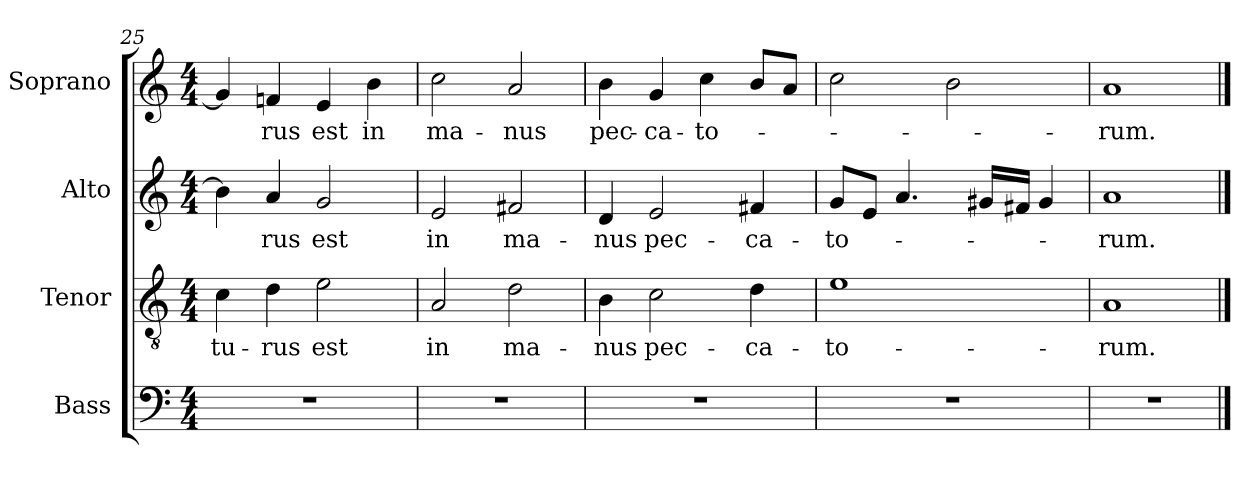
**kern	**kern	**text	**kern	**text	**kern	**text
*part4	*part3	*part3	*part2	*part2	*part1	*part1
*staff4	*staff3	*staff3	*staff2	*staff2	*staff1	*staff1
*I"Bass	*I"Tenor	*	*I"Alto	*	*I"Soprano	*
*I'B.	*I'T.	*	*I'A.	*	*I'S.	*
*clefF4	*clefGv2	*	*clefG2	*	*clefG2	*
*	*ITrd7c12	*	*	*	*	*
*k[]	*k[]	*	*k[]	*	*k[]	*
*C:	*C:	*	*C:	*	*C:	*
*M4/4	*M4/4	*	*M4/4	*	*M4/4	*
=25	=25	=25	=25	=25	=25	=25
!	!	!LO:LY:b:color=#000000	!	!	!	!
1r	4Ci\	-tu-	4bi\]	.	4gi/]	.
!	!	!LO:LY:b:color=#000000	!	!	!	!
!	!	!	!	!LO:LY:b:color=#000000	!	!
!	!	!	!	!	!	!LO:LY:b:color=#000000
.	4Di\	-rus	4ai/	-rus	4fni/	-rus
!	!	!LO:LY:b:color=#000000	!	!	!	!
!	!	!	!	!LO:LY:b:color=#000000	!	!
!	!	!	!	!	!	!LO:LY:b:color=#000000
.	2Ei\	est	2gi/	est	4ei/	est
!	!	!	!	!	!	!LO:LY:b:color=#000000
.	.	.	.	.	4bi\	in
=26	=26	=26	=26	=26	=26	=26
!	!	!LO:LY:b:color=#000000	!	!	!	!
!	!	!	!	!LO:LY:b:color=#000000	!	!
!	!	!	!	!	!	!LO:LY:b:color=#000000
1r	2AAi/	in	2ei/	in	2cci\	ma-
!	!	!LO:LY:b:color=#000000	!	!	!	!
!	!	!	!	!LO:LY:b:color=#000000	!	!
!	!	!	!	!	!	!LO:LY:b:color=#000000
.	2Di\	ma-	2f#Xi/	ma-	2ai/	-nus
=27	=27	=27	=27	=27	=27	=27
!	!	!LO:LY:b:color=#000000	!	!	!	!
!	!	!	!	!LO:LY:b:color=#000000	!	!
!	!	!	!	!	!	!LO:LY:b:color=#000000
1r	4BBi\	-nus	4di/	-nus	4bi\	pec-
!	!	!LO:LY:b:color=#000000	!	!	!	!
!	!	!	!	!LO:LY:b:color=#000000	!	!
!	!	!	!	!	!	!LO:LY:b:color=#000000
.	2Ci\	pec-	2ei/	pec-	4gi/	-ca-
!	!	!	!	!	!	!LO:LY:b:color=#000000
.	.	.	.	.	4cci\	-to-
!	!	!LO:LY:b:color=#000000	!	!	!	!
!	!	!	!	!LO:LY:b:color=#000000	!	!
.	4Di\	-ca-	4f#Xi/	-ca-	8bi/L	.
.	.	.	.	.	8ai/J	.
=28	=28	=28	=28	=28	=28	=28
!	!	!LO:LY:b:color=#000000	!	!	!	!
!	!	!	!	!LO:LY:b:color=#000000	!	!
1r	1Ei	-to-	8gi/L	-to-	2cci\	.
.	.	.	8ei/J	.	.	.
.	.	.	4.ai/	.	.	.
.	.	.	.	.	2bi\	.
.	.	.	16g#Xi/LL	.	.	.
.	.	.	16f#Xi/JJ	.	.	.
.	.	.	4g#i/	.	.	.
=29	=29	=29	=29	=29	=29	=29
!	!	!LO:LY:b:color=#000000	!	!	!	!
!	!	!	!	!LO:LY:b:color=#000000	!	!
!	!	!	!	!	!	!LO:LY:b:color=#000000
1r	1AAi	-rum.	1ai	-rum.	1ai	-rum.
==	==	==	==	==	==	==
*-	*-	*-	*-	*-	*-	*-
